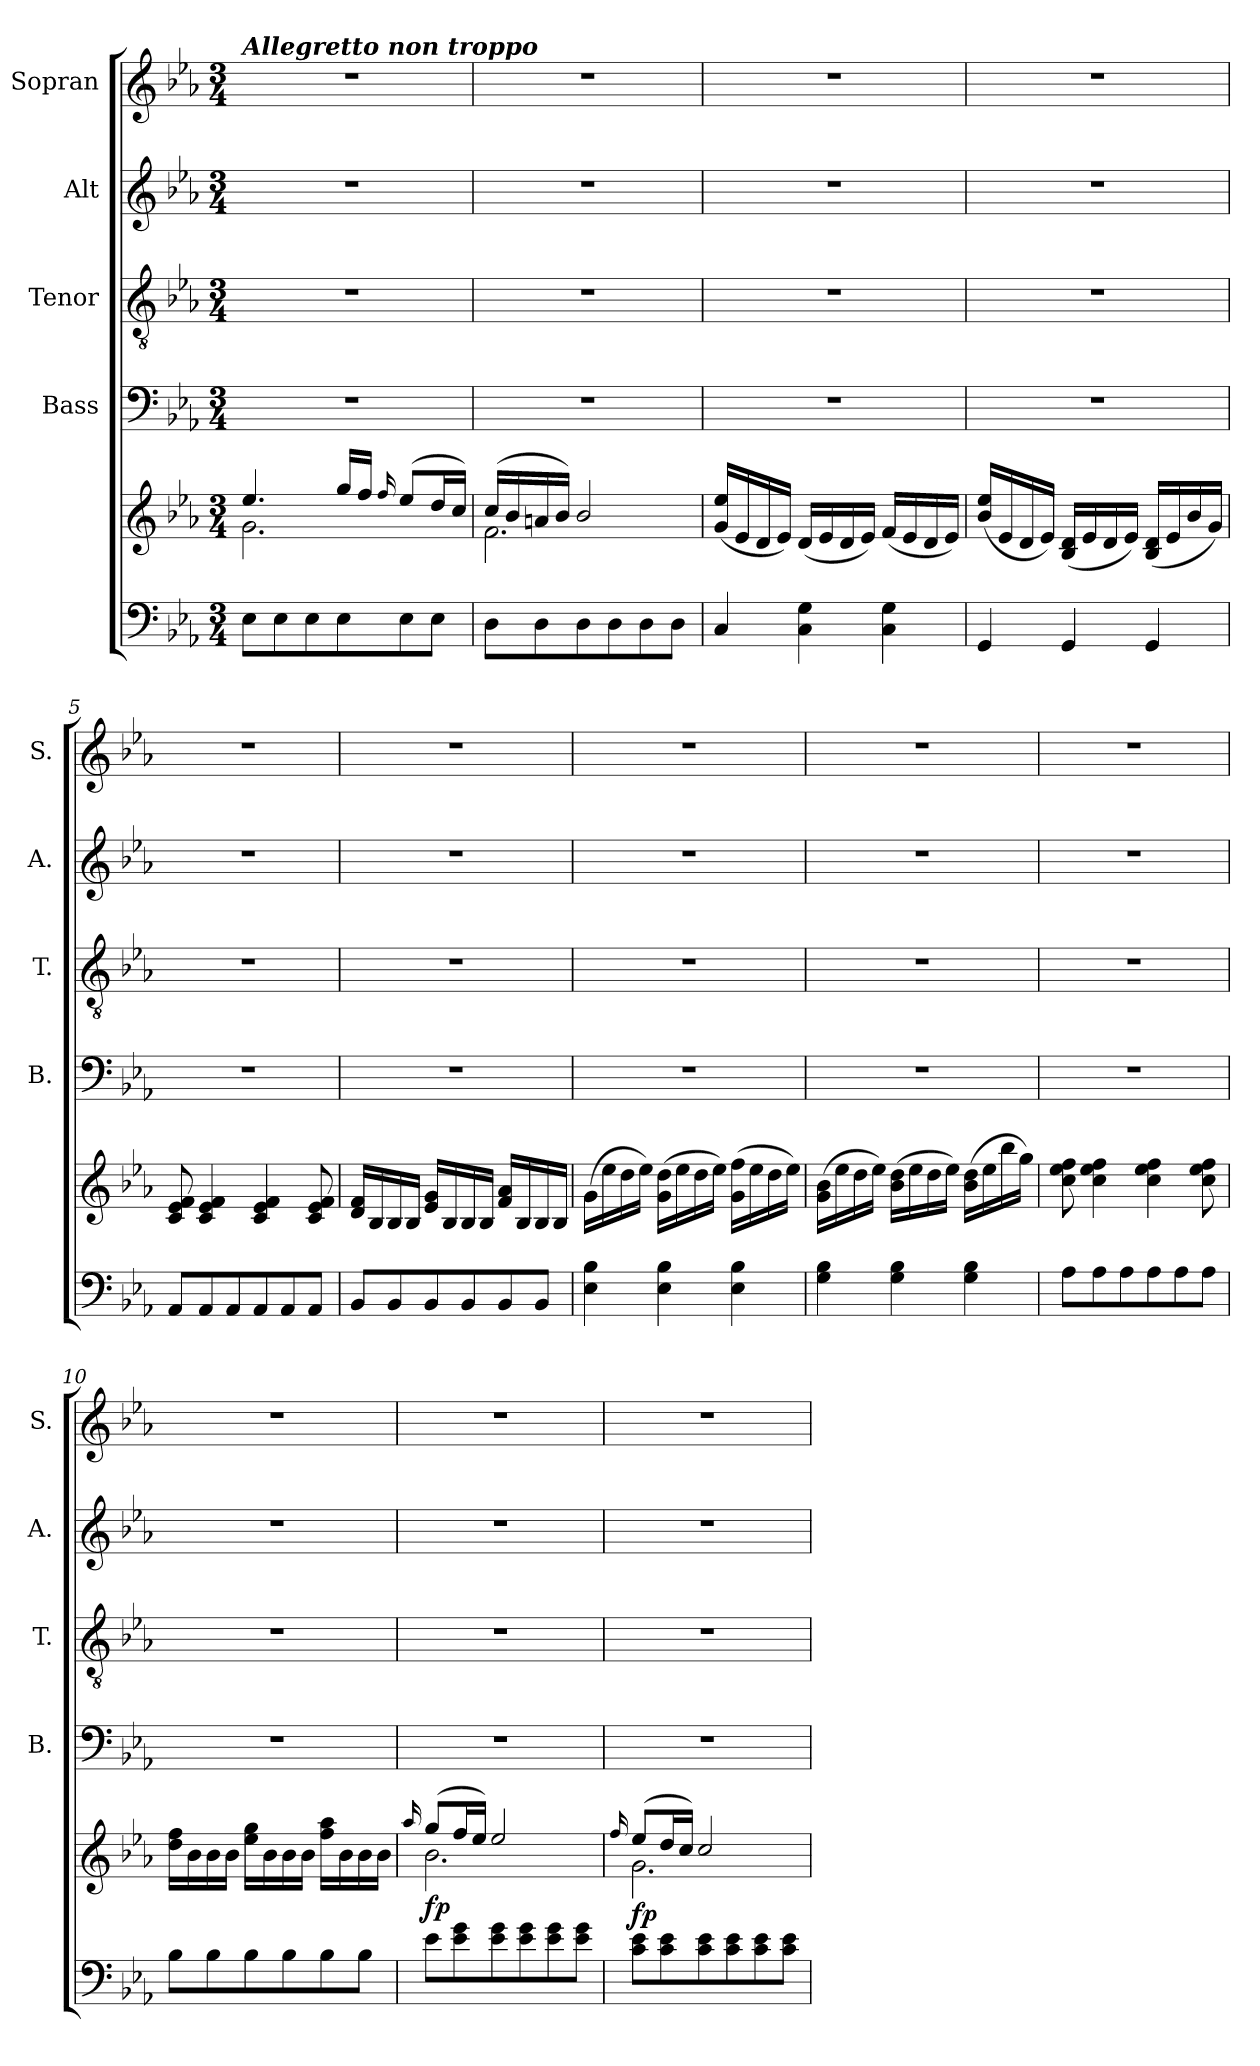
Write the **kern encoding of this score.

**kern	**kern	**dynam	**kern	**kern	**kern	**kern
*part5	*part5	*part5	*part4	*part3	*part2	*part1
*staff6	*staff5	*staff5/6	*staff4	*staff3	*staff2	*staff1
*	*	*	*I"Bass	*I"Tenor	*I"Alt	*I"Sopran
*	*	*	*I'B.	*I'T.	*I'A.	*I'S.
*clefF4	*clefG2	*	*clefF4	*clefGv2	*clefG2	*clefG2
*k[b-e-a-]	*k[b-e-a-]	*	*k[b-e-a-]	*k[b-e-a-]	*k[b-e-a-]	*k[b-e-a-]
*E-:	*E-:	*	*E-:	*E-:	*E-:	*E-:
*M3/4	*M3/4	*	*M3/4	*M3/4	*M3/4	*M3/4
=1	=1	=1	=1	=1	=1	=1
*	*^	*	*	*	*	*
!	!	!	!	!	!	!	!LO:TX:a:Bi:t=Allegretto non troppo
8E-\L	4.ee-/	2.g\	.	2.r	2.r	2.r	2.r
8E-\	.	.	.	.	.	.	.
8E-\	.	.	.	.	.	.	.
8E-\	16gg/LL	.	.	.	.	.	.
.	16ff/JJ	.	.	.	.	.	.
.	16qqff/	.	.	.	.	.	.
8E-\	(>8ee-/L	.	.	.	.	.	.
8E-\J	16dd/L	.	.	.	.	.	.
.	16cc/JJ)	.	.	.	.	.	.
=2	=2	=2	=2	=2	=2	=2	=2
8D\L	(>16cc/LL	2.f\	.	2.r	2.r	2.r	2.r
.	16b-/	.	.	.	.	.	.
8D\	16an/	.	.	.	.	.	.
.	16b-/JJ)	.	.	.	.	.	.
8D\	2b-/	.	.	.	.	.	.
8D\	.	.	.	.	.	.	.
8D\	.	.	.	.	.	.	.
8D\J	.	.	.	.	.	.	.
*	*v	*v	*	*	*	*	*
=3	=3	=3	=3	=3	=3	=3
4C/	(<16g/ 16ee-/LL	.	2.r	2.r	2.r	2.r
.	16e-/	.	.	.	.	.
.	16d/	.	.	.	.	.
.	16e-/JJ)	.	.	.	.	.
4C\ 4G\	(<16d/LL	.	.	.	.	.
.	16e-/	.	.	.	.	.
.	16d/	.	.	.	.	.
.	16e-/JJ)	.	.	.	.	.
4C\ 4G\	(<16f/LL	.	.	.	.	.
.	16e-/	.	.	.	.	.
.	16d/	.	.	.	.	.
.	16e-/JJ)	.	.	.	.	.
!!LO:LB:g=z
=4	=4	=4	=4	=4	=4	=4
4GG/	(<16b-/ 16ee-/LL	.	2.r	2.r	2.r	2.r
.	16e-/	.	.	.	.	.
.	16d/	.	.	.	.	.
.	16e-/JJ)	.	.	.	.	.
4GG/	(<16B-/ 16d/LL	.	.	.	.	.
.	16e-/	.	.	.	.	.
.	16d/	.	.	.	.	.
.	16e-/JJ)	.	.	.	.	.
4GG/	(<16B-/ 16d/LL	.	.	.	.	.
.	16e-/	.	.	.	.	.
.	16b-/	.	.	.	.	.
.	16g/JJ)	.	.	.	.	.
=5	=5	=5	=5	=5	=5	=5
8AA-/L	8c/ 8e-/ 8f/	.	2.r	2.r	2.r	2.r
8AA-/	4c/ 4e-/ 4f/	.	.	.	.	.
8AA-/	.	.	.	.	.	.
8AA-/	4c/ 4e-/ 4f/	.	.	.	.	.
8AA-/	.	.	.	.	.	.
8AA-/J	8c/ 8e-/ 8f/	.	.	.	.	.
=6	=6	=6	=6	=6	=6	=6
8BB-/L	16d/ 16f/LL	.	2.r	2.r	2.r	2.r
.	16B-/	.	.	.	.	.
8BB-/	16B-/	.	.	.	.	.
.	16B-/JJ	.	.	.	.	.
8BB-/	16e-/ 16g/LL	.	.	.	.	.
.	16B-/	.	.	.	.	.
8BB-/	16B-/	.	.	.	.	.
.	16B-/JJ	.	.	.	.	.
8BB-/	16f/ 16a-/LL	.	.	.	.	.
.	16B-/	.	.	.	.	.
8BB-/J	16B-/	.	.	.	.	.
.	16B-/JJ	.	.	.	.	.
!!LO:PB:g=z
=7	=7	=7	=7	=7	=7	=7
4E-\ 4B-\	(>16g\LL	.	2.r	2.r	2.r	2.r
.	16ee-\	.	.	.	.	.
.	16dd\	.	.	.	.	.
.	16ee-\JJ)	.	.	.	.	.
4E-\ 4B-\	(>16g\ 16dd\LL	.	.	.	.	.
.	16ee-\	.	.	.	.	.
.	16dd\	.	.	.	.	.
.	16ee-\JJ)	.	.	.	.	.
4E-\ 4B-\	(>16g\ 16ff\LL	.	.	.	.	.
.	16ee-\	.	.	.	.	.
.	16dd\	.	.	.	.	.
.	16ee-\JJ)	.	.	.	.	.
=8	=8	=8	=8	=8	=8	=8
4G\ 4B-\	(>16g\ 16b-\LL	.	2.r	2.r	2.r	2.r
.	16ee-\	.	.	.	.	.
.	16dd\	.	.	.	.	.
.	16ee-\JJ)	.	.	.	.	.
4G\ 4B-\	(>16b-\ 16dd\LL	.	.	.	.	.
.	16ee-\	.	.	.	.	.
.	16dd\	.	.	.	.	.
.	16ee-\JJ)	.	.	.	.	.
4G\ 4B-\	(>16b-\ 16dd\LL	.	.	.	.	.
.	16ee-\	.	.	.	.	.
.	16bb-\	.	.	.	.	.
.	16gg\JJ)	.	.	.	.	.
=9	=9	=9	=9	=9	=9	=9
8A-\L	8cc\ 8ee-\ 8ff\	.	2.r	2.r	2.r	2.r
8A-\	4cc\ 4ee-\ 4ff\	.	.	.	.	.
8A-\	.	.	.	.	.	.
8A-\	4cc\ 4ee-\ 4ff\	.	.	.	.	.
8A-\	.	.	.	.	.	.
8A-\J	8cc\ 8ee-\ 8ff\	.	.	.	.	.
=10	=10	=10	=10	=10	=10	=10
8B-\L	16dd\ 16ff\LL	.	2.r	2.r	2.r	2.r
.	16b-\	.	.	.	.	.
8B-\	16b-\	.	.	.	.	.
.	16b-\JJ	.	.	.	.	.
8B-\	16ee-\ 16gg\LL	.	.	.	.	.
.	16b-\	.	.	.	.	.
8B-\	16b-\	.	.	.	.	.
.	16b-\JJ	.	.	.	.	.
8B-\	16ff\ 16aa-\LL	.	.	.	.	.
.	16b-\	.	.	.	.	.
8B-\J	16b-\	.	.	.	.	.
.	16b-\JJ	.	.	.	.	.
!!LO:LB:g=z
=11	=11	=11	=11	=11	=11	=11
.	16qqaa-/	.	.	.	.	.
*	*^	*	*	*	*	*
!	!	!	!LO:DY:b	!	!	!	!
8e-\L	(>8gg/L	2.b-\	fp	2.r	2.r	2.r	2.r
8e-\ 8g\	16ff/L	.	.	.	.	.	.
.	16ee-/JJ)	.	.	.	.	.	.
8e-\ 8g\	2ee-/	.	.	.	.	.	.
8e-\ 8g\	.	.	.	.	.	.	.
8e-\ 8g\	.	.	.	.	.	.	.
8e-\ 8g\J	.	.	.	.	.	.	.
=12	=12	=12	=12	=12	=12	=12	=12
.	16qqff/	.	.	.	.	.	.
!	!	!	!LO:DY:b	!	!	!	!
8c\ 8e-\L	(>8ee-/L	2.g\	fp	2.r	2.r	2.r	2.r
8c\ 8e-\	16dd/L	.	.	.	.	.	.
.	16cc/JJ)	.	.	.	.	.	.
8c\ 8e-\	2cc/	.	.	.	.	.	.
8c\ 8e-\	.	.	.	.	.	.	.
8c\ 8e-\	.	.	.	.	.	.	.
8c\ 8e-\J	.	.	.	.	.	.	.
*	*v	*v	*	*	*	*	*
=	=	=	=	=	=	=
*-	*-	*-	*-	*-	*-	*-
